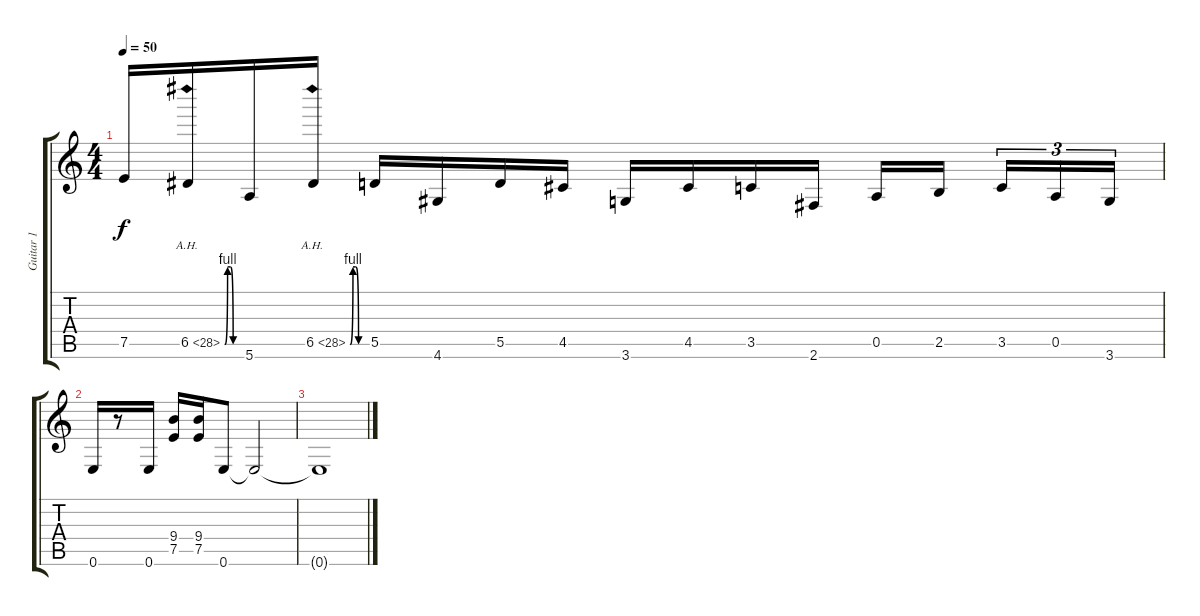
\track ("Guitar 1" "Guitar 1") {instrument overdrivenguitar}
\staff {score tabs}
\tuning (E4 B3 G3 D3 A2 E2) {hide}
\ts (4 4)
\tempo 50
\clef g2
\ks c
7.5.16{dy f} 6.5{be (custom 0 0 10 4 20 4 30 0 60 0) ah 22}.16 5.6.16 6.5{be (custom 0 0 10 4 20 4 30 0 60 0) ah 22}.16 5.5.16 4.6.16 5.5.16 4.5.16 3.6.16 4.5.16 3.5.16 2.6.16 0.5.16 2.5.16{beam splitsecondary} 3.5.16{tu (3 2)} 0.5.16{tu (3 2)} 3.6.16{tu (3 2)} |
0.6.16 r.8 0.6.16 (9.4 7.5).16 (9.4 7.5).16 0.6.8 0.6{t}.2 |
0.6{t}.1
